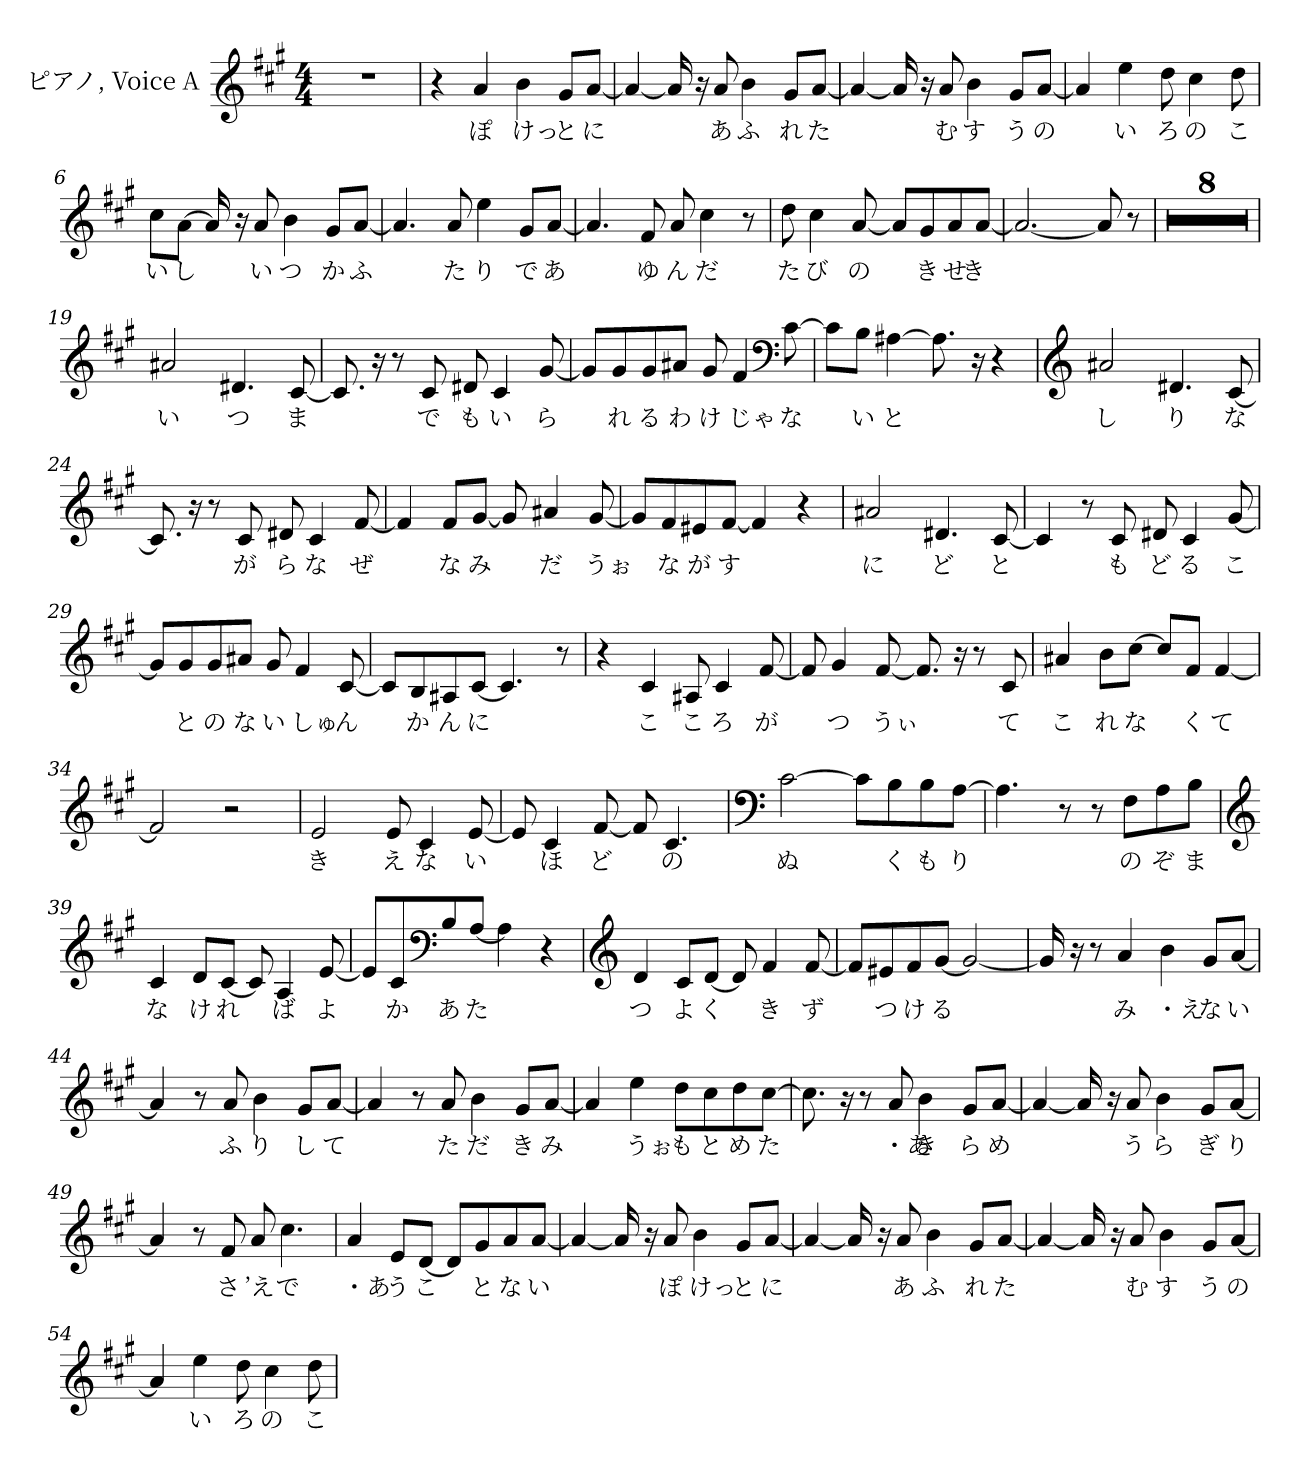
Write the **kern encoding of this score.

**kern	**text
*part1	*part1
*staff1	*staff1
*I"ピアノ, Voice A	*
*clefG2	*
*k[f#c#g#]	*
*M4/4	*
*MM148	*
=1	=1
1r	.
=2	=2
4r	.
!	!LO:LY:b
4a/	ぽ
!	!LO:LY:b
4b\	けっ
!	!LO:LY:b
8g#/L	と
!	!LO:LY:b
[8a/J	に
=3	=3
4a/_	.
16a/]	.
16r	.
!	!LO:LY:b
8a/	あ
!	!LO:LY:b
4b\	ふ
!	!LO:LY:b
8g#/L	れ
!	!LO:LY:b
[8a/J	た
=4	=4
4a/_	.
16a/]	.
16r	.
!	!LO:LY:b
8a/	む
!	!LO:LY:b
4b\	す
!	!LO:LY:b
8g#/L	う
!	!LO:LY:b
[8a/J	の
=5	=5
4a/]	.
!	!LO:LY:b
4ee\	い
!	!LO:LY:b
8dd\	ろ
!	!LO:LY:b
4cc#\	の
!	!LO:LY:b
8dd\	こ
=6	=6
!	!LO:LY:b
8cc#\L	い
!	!LO:LY:b
[8a\J	し
16a/]	.
16r	.
!	!LO:LY:b
8a/	い
!	!LO:LY:b
4b\	つ
!	!LO:LY:b
8g#/L	か
!	!LO:LY:b
[8a/J	ふ
!!LO:LB:g=z
=7	=7
4.a/]	.
!	!LO:LY:b
8a/	た
!	!LO:LY:b
4ee\	り
!	!LO:LY:b
8g#/L	で
!	!LO:LY:b
[8a/J	あ
=8	=8
4.a/]	.
!	!LO:LY:b
8f#/	ゆ
!	!LO:LY:b
8a/	ん
!	!LO:LY:b
4cc#\	だ
8r	.
=9	=9
!	!LO:LY:b
8dd\	た
!	!LO:LY:b
4cc#\	び
!	!LO:LY:b
[8a/	の
8a/L]	.
!	!LO:LY:b
8g#/	き
!	!LO:LY:b
8a/	せ
!	!LO:LY:b
[8a/J	き
=10	=10
2.a/_	.
8a/]	.
8r	.
=11	=11
1r	.
=12	=12
1r	.
=13	=13
1r	.
=14	=14
1r	.
=15	=15
1r	.
=16	=16
1r	.
=17	=17
1r	.
!!LO:LB:g=z
=18	=18
1r	.
=19	=19
!	!LO:LY:b
2a#X/	い
!	!LO:LY:b
4.d#X/	つ
!	!LO:LY:b
[8c#/	ま
=20	=20
8.c#/]	.
16r	.
8r	.
!	!LO:LY:b
8c#/	で
!	!LO:LY:b
8d#X/	も
!	!LO:LY:b
4c#/	い
!	!LO:LY:b
[8g#/	ら
=21	=21
8g#/L]	.
!	!LO:LY:b
8g#/	れ
!	!LO:LY:b
8g#/	る
!	!LO:LY:b
8a#X/J	わ
!	!LO:LY:b
8g#/	け
!	!LO:LY:b
4f#/	じゃ
*clefF4	*
!	!LO:LY:b
[8c#\	な
=22	=22
8c#\L]	.
!	!LO:LY:b
8B\J	い
!	!LO:LY:b
[4A#X\	と
8.A#\]	.
16r	.
4r	.
=23	=23
*clefG2	*
!	!LO:LY:b
2a#X/	し
!	!LO:LY:b
4.d#X/	り
!	!LO:LY:b
[8c#/	な
!!LO:LB:g=z
=24	=24
8.c#/]	.
16r	.
8r	.
!	!LO:LY:b
8c#/	が
!	!LO:LY:b
8d#X/	ら
!	!LO:LY:b
4c#/	な
!	!LO:LY:b
[8f#/	ぜ
=25	=25
4f#/]	.
!	!LO:LY:b
8f#/L	な
!	!LO:LY:b
[8g#/J	み
8g#/]	.
!	!LO:LY:b
4a#X/	だ
!	!LO:LY:b
[8g#/	うぉ
=26	=26
8g#/L]	.
!	!LO:LY:b
8f#/	な
!	!LO:LY:b
8e#X/	が
!	!LO:LY:b
[8f#/J	す
4f#/]	.
4r	.
=27	=27
!	!LO:LY:b
2a#X/	に
!	!LO:LY:b
4.d#X/	ど
!	!LO:LY:b
[8c#/	と
=28	=28
4c#/]	.
8r	.
!	!LO:LY:b
8c#/	も
!	!LO:LY:b
8d#X/	ど
!	!LO:LY:b
4c#/	る
!	!LO:LY:b
[8g#/	こ
!!LO:LB:g=z
=29	=29
8g#/L]	.
!	!LO:LY:b
8g#/	と
!	!LO:LY:b
8g#/	の
!	!LO:LY:b
8a#X/J	な
!	!LO:LY:b
8g#/	い
!	!LO:LY:b
4f#/	しゅ
!	!LO:LY:b
[8c#/	ん
=30	=30
8c#/L]	.
!	!LO:LY:b
8B/	か
!	!LO:LY:b
8A#X/	ん
!	!LO:LY:b
[8c#/J	に
4.c#/]	.
8r	.
=31	=31
4r	.
!	!LO:LY:b
4c#/	こ
!	!LO:LY:b
8A#X/	こ
!	!LO:LY:b
4c#/	ろ
!	!LO:LY:b
[8f#/	が
=32	=32
8f#/]	.
!	!LO:LY:b
4g#/	つ
!	!LO:LY:b
[8f#/	うぃ
8.f#/]	.
16r	.
8r	.
!	!LO:LY:b
8c#/	て
=33	=33
!	!LO:LY:b
4a#X/	こ
!	!LO:LY:b
8b\L	れ
!	!LO:LY:b
[8cc#\J	な
8cc#/L]	.
!	!LO:LY:b
8f#/J	く
!	!LO:LY:b
[4f#/	て
=34	=34
2f#/]	.
2r	.
!!LO:LB:g=z
=35	=35
!	!LO:LY:b
2e/	き
!	!LO:LY:b
8e/	え
!	!LO:LY:b
4c#/	な
!	!LO:LY:b
[8e/	い
=36	=36
8e/]	.
!	!LO:LY:b
4c#/	ほ
!	!LO:LY:b
[8f#/	ど
8f#/]	.
!	!LO:LY:b
4.c#/	の
=37	=37
*clefF4	*
!	!LO:LY:b
[2c#\	ぬ
8c#\L]	.
!	!LO:LY:b
8B\	く
!	!LO:LY:b
8B\	も
!	!LO:LY:b
[8A\J	り
=38	=38
4.A\]	.
8r	.
8r	.
!	!LO:LY:b
8F#\L	の
!	!LO:LY:b
8A\	ぞ
!	!LO:LY:b
8B\J	ま
=39	=39
*clefG2	*
!	!LO:LY:b
4c#/	な
!	!LO:LY:b
8d/L	け
!	!LO:LY:b
[8c#/J	れ
8c#/]	.
!	!LO:LY:b
4A/	ば
!	!LO:LY:b
[8e/	よ
=40	=40
8e/L]	.
!	!LO:LY:b
8c#/	か
*clefF4	*
!	!LO:LY:b
8B/	あ
!	!LO:LY:b
[8A/J	た
4A\]	.
4r	.
!!LO:LB:g=z
=41	=41
*clefG2	*
!	!LO:LY:b
4d/	つ
!	!LO:LY:b
8c#/L	よ
!	!LO:LY:b
[8d/J	く
8d/]	.
!	!LO:LY:b
4f#/	き
!	!LO:LY:b
[8f#/	ず
=42	=42
8f#/L]	.
!	!LO:LY:b
8e#X/	つ
!	!LO:LY:b
8f#/	け
!	!LO:LY:b
[8g#/J	る
2g#/_	.
=43	=43
16g#/]	.
16r	.
8r	.
!	!LO:LY:b
4a/	み
!	!LO:LY:b
4b\	・え
!	!LO:LY:b
8g#/L	な
!	!LO:LY:b
[8a/J	い
=44	=44
4a/]	.
8r	.
!	!LO:LY:b
8a/	ふ
!	!LO:LY:b
4b\	り
!	!LO:LY:b
8g#/L	し
!	!LO:LY:b
[8a/J	て
=45	=45
4a/]	.
8r	.
!	!LO:LY:b
8a/	た
!	!LO:LY:b
4b\	だ
!	!LO:LY:b
8g#/L	き
!	!LO:LY:b
[8a/J	み
=46	=46
4a/]	.
!	!LO:LY:b
4ee\	うぉ
!	!LO:LY:b
8dd\L	も
!	!LO:LY:b
8cc#\	と
!	!LO:LY:b
8dd\	め
!	!LO:LY:b
[8cc#\J	た
!!LO:LB:g=z
=47	=47
8.cc#\]	.
16r	.
8r	.
!	!LO:LY:b
8a/	・あ
!	!LO:LY:b
4b\	き
!	!LO:LY:b
8g#/L	ら
!	!LO:LY:b
[8a/J	め
=48	=48
4a/_	.
16a/]	.
16r	.
!	!LO:LY:b
8a/	う
!	!LO:LY:b
4b\	ら
!	!LO:LY:b
8g#/L	ぎ
!	!LO:LY:b
[8a/J	り
=49	=49
4a/]	.
8r	.
!	!LO:LY:b
8f#/	さ
!	!LO:LY:b
8a/	’え
!	!LO:LY:b
4.cc#\	で
=50	=50
!	!LO:LY:b
4a/	・あ
!	!LO:LY:b
8e/L	う
!	!LO:LY:b
[8d/J	こ
8d/L]	.
!	!LO:LY:b
8g#/	と
!	!LO:LY:b
8a/	な
!	!LO:LY:b
[8a/J	い
=51	=51
4a/_	.
16a/]	.
16r	.
!	!LO:LY:b
8a/	ぽ
!	!LO:LY:b
4b\	けっ
!	!LO:LY:b
8g#/L	と
!	!LO:LY:b
[8a/J	に
!!LO:LB:g=z
=52	=52
4a/_	.
16a/]	.
16r	.
!	!LO:LY:b
8a/	あ
!	!LO:LY:b
4b\	ふ
!	!LO:LY:b
8g#/L	れ
!	!LO:LY:b
[8a/J	た
=53	=53
4a/_	.
16a/]	.
16r	.
!	!LO:LY:b
8a/	む
!	!LO:LY:b
4b\	す
!	!LO:LY:b
8g#/L	う
!	!LO:LY:b
[8a/J	の
=54	=54
4a/]	.
!	!LO:LY:b
4ee\	い
!	!LO:LY:b
8dd\	ろ
!	!LO:LY:b
4cc#\	の
!	!LO:LY:b
8dd\	こ
=	=
*-	*-
